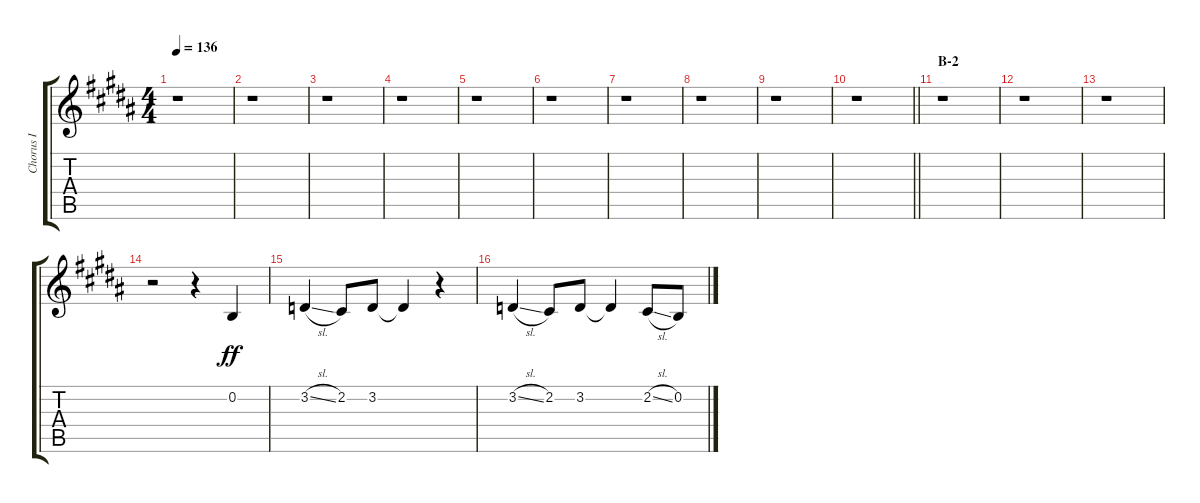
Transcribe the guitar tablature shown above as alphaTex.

\track ("Chorus I" "Chorus I") {instrument voiceoohs}
\staff {score tabs}
\tuning (E4 B3 G3 D3 A2 E2) {hide}
\ts (4 4)
\tempo 136
\clef g2
\ks b
r.1{dy ff} |
r.1 |
r.1 |
r.1 |
r.1 |
r.1 |
r.1 |
r.1 |
r.1 |
\barLineRight lightlight
r.1 |
\section ("" "B-2")
r.1 |
r.1 |
r.1 |
r.2 r.4 0.2.4 |
3.2{sl}.4 2.2.8 3.2.8 3.2{t}.4 r.4 |
3.2{sl}.4 2.2.8 3.2.8 3.2{t}.4 2.2{sl}.8 0.2.8
